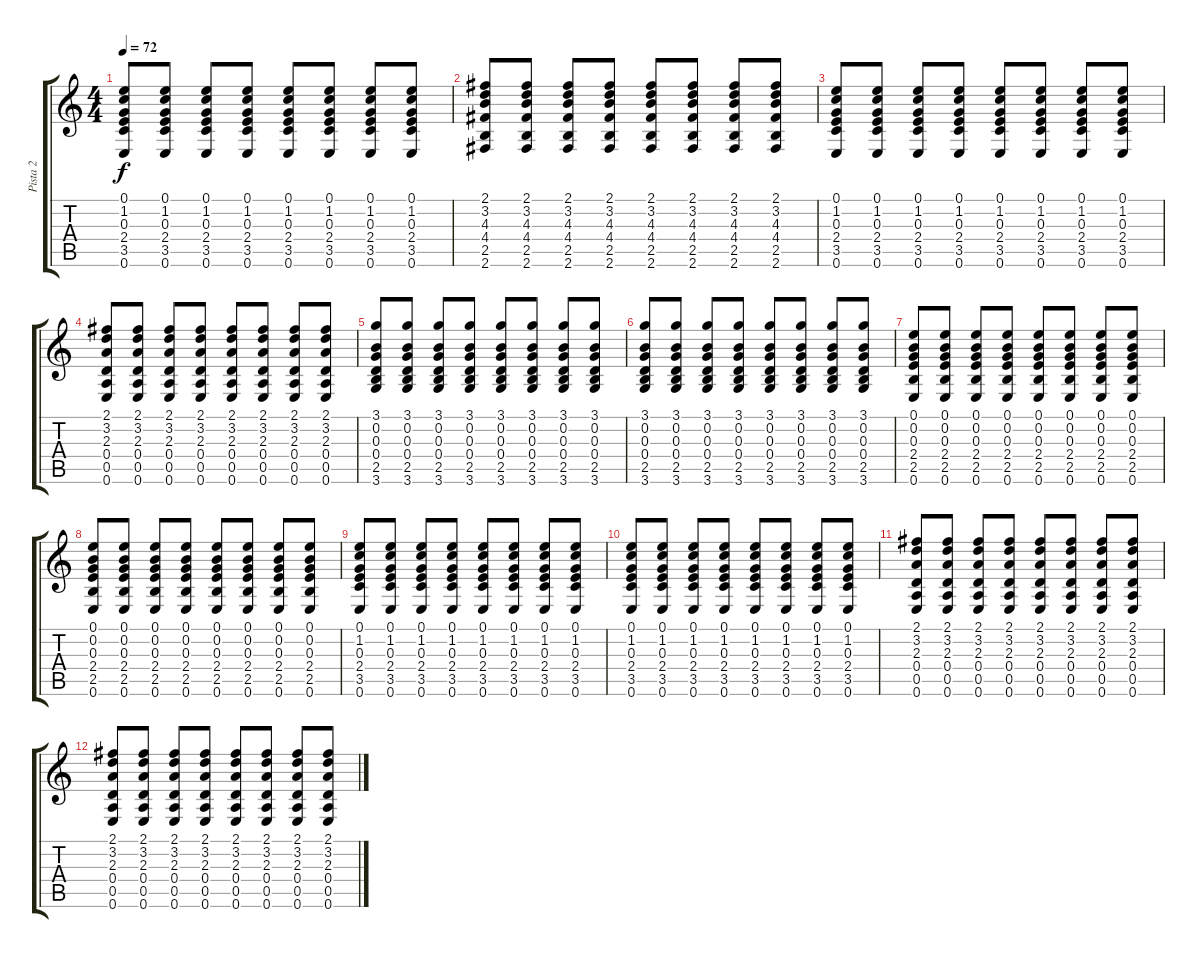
\track ("Pista 2" "Pista 2") {instrument overdrivenguitar}
\staff {score tabs}
\tuning (E4 B3 G3 D3 A2 E2) {hide}
\ts (4 4)
\tempo 72
\clef g2
\ks c
(0.1 1.2 0.3 2.4 3.5 0.6).8{dy f} (0.1 1.2 0.3 2.4 3.5 0.6).8 (0.1 1.2 0.3 2.4 3.5 0.6).8 (0.1 1.2 0.3 2.4 3.5 0.6).8 (0.1 1.2 0.3 2.4 3.5 0.6).8 (0.1 1.2 0.3 2.4 3.5 0.6).8 (0.1 1.2 0.3 2.4 3.5 0.6).8 (0.1 1.2 0.3 2.4 3.5 0.6).8 |
(2.1 3.2 4.3 4.4 2.5 2.6).8 (2.1 3.2 4.3 4.4 2.5 2.6).8 (2.1 3.2 4.3 4.4 2.5 2.6).8 (2.1 3.2 4.3 4.4 2.5 2.6).8 (2.1 3.2 4.3 4.4 2.5 2.6).8 (2.1 3.2 4.3 4.4 2.5 2.6).8 (2.1 3.2 4.3 4.4 2.5 2.6).8 (2.1 3.2 4.3 4.4 2.5 2.6).8 |
(0.1 1.2 0.3 2.4 3.5 0.6).8 (0.1 1.2 0.3 2.4 3.5 0.6).8 (0.1 1.2 0.3 2.4 3.5 0.6).8 (0.1 1.2 0.3 2.4 3.5 0.6).8 (0.1 1.2 0.3 2.4 3.5 0.6).8 (0.1 1.2 0.3 2.4 3.5 0.6).8 (0.1 1.2 0.3 2.4 3.5 0.6).8 (0.1 1.2 0.3 2.4 3.5 0.6).8 |
(2.1 3.2 2.3 0.4 0.5 0.6).8 (2.1 3.2 2.3 0.4 0.5 0.6).8 (2.1 3.2 2.3 0.4 0.5 0.6).8 (2.1 3.2 2.3 0.4 0.5 0.6).8 (2.1 3.2 2.3 0.4 0.5 0.6).8 (2.1 3.2 2.3 0.4 0.5 0.6).8 (2.1 3.2 2.3 0.4 0.5 0.6).8 (2.1 3.2 2.3 0.4 0.5 0.6).8 |
(3.1 0.2 0.3 0.4 2.5 3.6).8 (3.1 0.2 0.3 0.4 2.5 3.6).8 (3.1 0.2 0.3 0.4 2.5 3.6).8 (3.1 0.2 0.3 0.4 2.5 3.6).8 (3.1 0.2 0.3 0.4 2.5 3.6).8 (3.1 0.2 0.3 0.4 2.5 3.6).8 (3.1 0.2 0.3 0.4 2.5 3.6).8 (3.1 0.2 0.3 0.4 2.5 3.6).8 |
(3.1 0.2 0.3 0.4 2.5 3.6).8 (3.1 0.2 0.3 0.4 2.5 3.6).8 (3.1 0.2 0.3 0.4 2.5 3.6).8 (3.1 0.2 0.3 0.4 2.5 3.6).8 (3.1 0.2 0.3 0.4 2.5 3.6).8 (3.1 0.2 0.3 0.4 2.5 3.6).8 (3.1 0.2 0.3 0.4 2.5 3.6).8 (3.1 0.2 0.3 0.4 2.5 3.6).8 |
(0.1 0.2 0.3 2.4 2.5 0.6).8 (0.1 0.2 0.3 2.4 2.5 0.6).8 (0.1 0.2 0.3 2.4 2.5 0.6).8 (0.1 0.2 0.3 2.4 2.5 0.6).8 (0.1 0.2 0.3 2.4 2.5 0.6).8 (0.1 0.2 0.3 2.4 2.5 0.6).8 (0.1 0.2 0.3 2.4 2.5 0.6).8 (0.1 0.2 0.3 2.4 2.5 0.6).8 |
(0.1 0.2 0.3 2.4 2.5 0.6).8 (0.1 0.2 0.3 2.4 2.5 0.6).8 (0.1 0.2 0.3 2.4 2.5 0.6).8 (0.1 0.2 0.3 2.4 2.5 0.6).8 (0.1 0.2 0.3 2.4 2.5 0.6).8 (0.1 0.2 0.3 2.4 2.5 0.6).8 (0.1 0.2 0.3 2.4 2.5 0.6).8 (0.1 0.2 0.3 2.4 2.5 0.6).8 |
(0.1 1.2 0.3 2.4 3.5 0.6).8 (0.1 1.2 0.3 2.4 3.5 0.6).8 (0.1 1.2 0.3 2.4 3.5 0.6).8 (0.1 1.2 0.3 2.4 3.5 0.6).8 (0.1 1.2 0.3 2.4 3.5 0.6).8 (0.1 1.2 0.3 2.4 3.5 0.6).8 (0.1 1.2 0.3 2.4 3.5 0.6).8 (0.1 1.2 0.3 2.4 3.5 0.6).8 |
(0.1 1.2 0.3 2.4 3.5 0.6).8 (0.1 1.2 0.3 2.4 3.5 0.6).8 (0.1 1.2 0.3 2.4 3.5 0.6).8 (0.1 1.2 0.3 2.4 3.5 0.6).8 (0.1 1.2 0.3 2.4 3.5 0.6).8 (0.1 1.2 0.3 2.4 3.5 0.6).8 (0.1 1.2 0.3 2.4 3.5 0.6).8 (0.1 1.2 0.3 2.4 3.5 0.6).8 |
(2.1 3.2 2.3 0.4 0.5 0.6).8 (2.1 3.2 2.3 0.4 0.5 0.6).8 (2.1 3.2 2.3 0.4 0.5 0.6).8 (2.1 3.2 2.3 0.4 0.5 0.6).8 (2.1 3.2 2.3 0.4 0.5 0.6).8 (2.1 3.2 2.3 0.4 0.5 0.6).8 (2.1 3.2 2.3 0.4 0.5 0.6).8 (2.1 3.2 2.3 0.4 0.5 0.6).8 |
(2.1 3.2 2.3 0.4 0.5 0.6).8 (2.1 3.2 2.3 0.4 0.5 0.6).8 (2.1 3.2 2.3 0.4 0.5 0.6).8 (2.1 3.2 2.3 0.4 0.5 0.6).8 (2.1 3.2 2.3 0.4 0.5 0.6).8 (2.1 3.2 2.3 0.4 0.5 0.6).8 (2.1 3.2 2.3 0.4 0.5 0.6).8 (2.1 3.2 2.3 0.4 0.5 0.6).8
